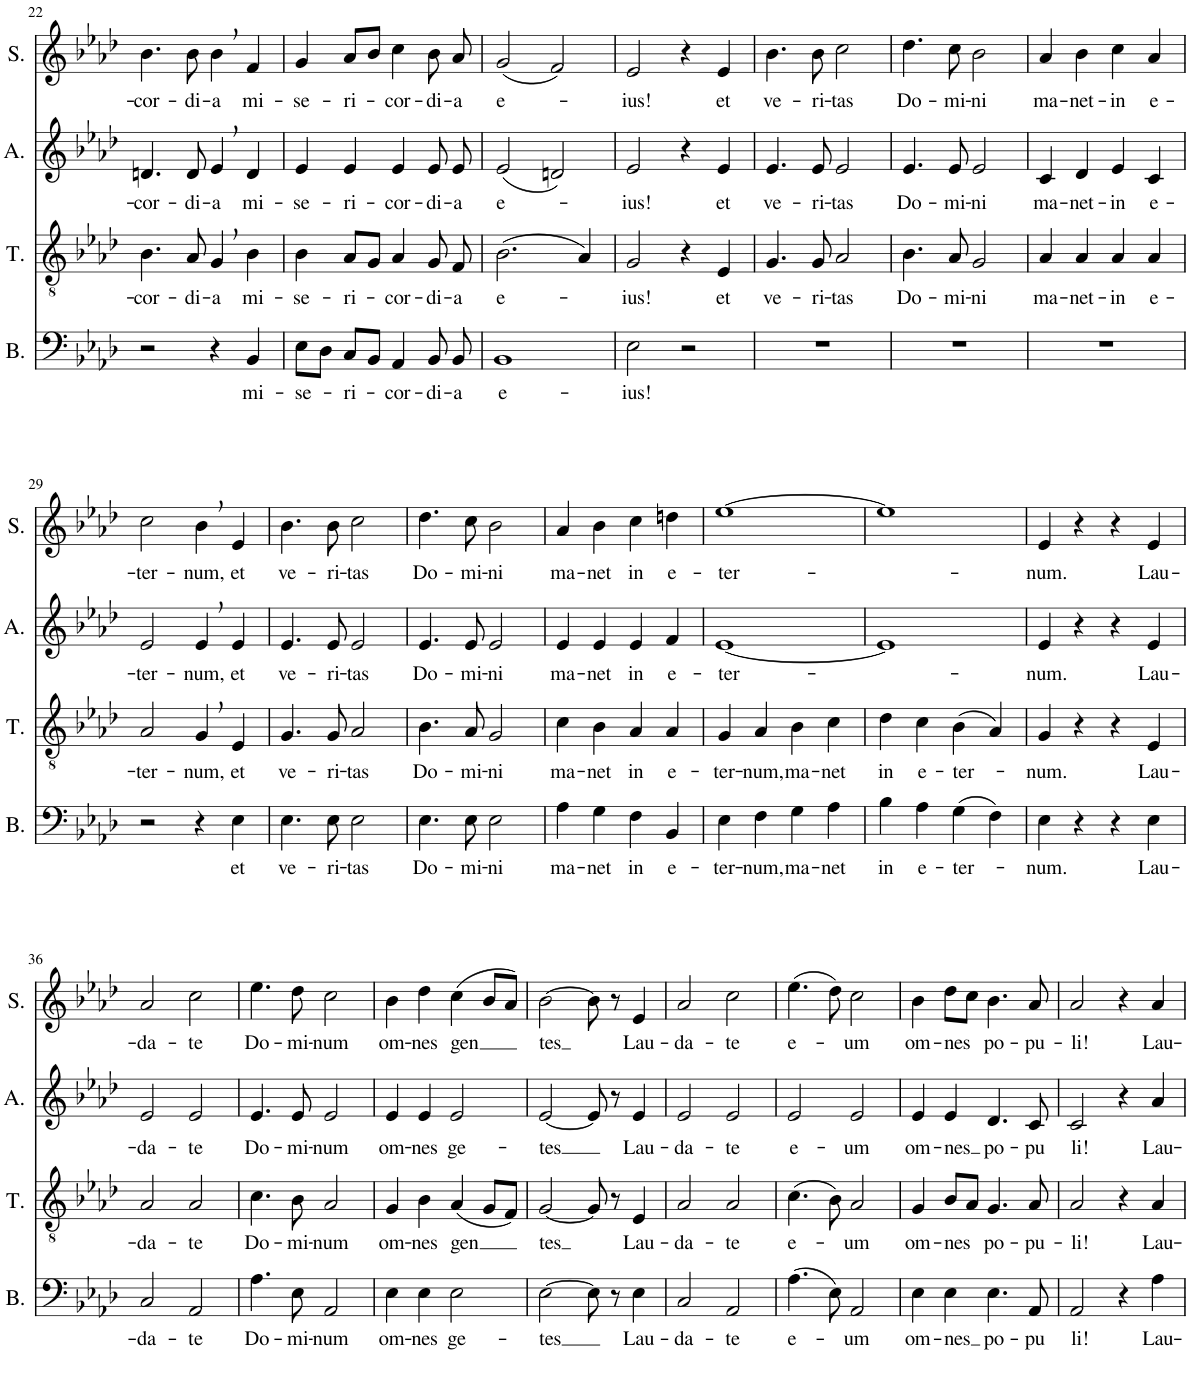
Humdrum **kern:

**kern	**text	**kern	**text	**kern	**text	**kern	**text
*part4	*part4	*part3	*part3	*part2	*part2	*part1	*part1
*staff4	*staff4	*staff3	*staff3	*staff2	*staff2	*staff1	*staff1
*I"B.	*	*I"T.	*	*I"A.	*	*I"S.	*
*I'B.	*	*I'T.	*	*I'A.	*	*I'S.	*
!!LO:PB:g=z
*clefF4	*	*clefGv2	*	*clefG2	*	*clefG2	*
*k[b-e-a-d-]	*	*k[b-e-a-d-]	*	*k[b-e-a-d-]	*	*k[b-e-a-d-]	*
*M4/4	*	*M4/4	*	*M4/4	*	*M4/4	*
=22	=22	=22	=22	=22	=22	=22	=22
!	!	!	!LO:LY:b	!	!LO:LY:b	!	!LO:LY:b
2r	.	4.B-\	-cor-	4.dn/	-cor-	4.b-\	-cor-
!	!	!	!LO:LY:b	!	!LO:LY:b	!	!LO:LY:b
.	.	8A-/	-di-	8d/	-di-	8b-\	-di-
!	!	!	!LO:LY:b	!	!LO:LY:b	!	!LO:LY:b
4r	.	4G,/	-a	4e-,/	-a	4b-,\	-a
!	!LO:LY:b	!	!LO:LY:b	!	!LO:LY:b	!	!LO:LY:b
4BB-/	mi-	4B-\	mi-	4d/	mi-	4f/	mi-
=23	=23	=23	=23	=23	=23	=23	=23
!	!LO:LY:b	!	!LO:LY:b	!	!LO:LY:b	!	!LO:LY:b
8E-\L	-se-	4B-\	-se-	4e-/	-se-	4g/	-se-
8D-\J	.	.	.	.	.	.	.
!	!LO:LY:b	!	!LO:LY:b	!	!LO:LY:b	!	!LO:LY:b
8C/L	-ri-	8A-/L	-ri-	4e-/	-ri-	8a-/L	-ri-
8BB-/J	.	8G/J	.	.	.	8b-/J	.
!	!LO:LY:b	!	!LO:LY:b	!	!LO:LY:b	!	!LO:LY:b
4AA-/	-cor-	4A-/	-cor-	4e-/	-cor-	4cc\	-cor-
!	!LO:LY:b	!	!LO:LY:b	!	!LO:LY:b	!	!LO:LY:b
8BB-/	-di-	8G/	-di-	8e-/L	-di-	8b-\	-di-
!	!LO:LY:b	!	!LO:LY:b	!	!LO:LY:b	!	!LO:LY:b
8BB-/	-a	8F/	-a	8e-/J	-a	8a-/	-a
=24	=24	=24	=24	=24	=24	=24	=24
!	!LO:LY:b	!	!LO:LY:b	!	!LO:LY:b	!	!LO:LY:b
1BB-	e-	(2.B-\	e-	(2e-/	e-	(2g/	e-
.	.	.	.	2dn/)	.	2f/)	.
.	.	4A-/)	.	.	.	.	.
=25	=25	=25	=25	=25	=25	=25	=25
!	!LO:LY:b	!	!LO:LY:b	!	!LO:LY:b	!	!LO:LY:b
2E-\	-ius!	2G/	-ius!	2e-/	-ius!	2e-/	-ius!
2r	.	4r	.	4r	.	4r	.
!	!	!	!LO:LY:b	!	!LO:LY:b	!	!LO:LY:b
.	.	4E-/	et	4e-/	et	4e-/	et
=26	=26	=26	=26	=26	=26	=26	=26
!	!	!	!LO:LY:b	!	!LO:LY:b	!	!LO:LY:b
1r	.	4.G/	ve-	4.e-/	ve-	4.b-\	ve-
!	!	!	!LO:LY:b	!	!LO:LY:b	!	!LO:LY:b
.	.	8G/	-ri-	8e-/	-ri-	8b-\	-ri-
!	!	!	!LO:LY:b	!	!LO:LY:b	!	!LO:LY:b
.	.	2A-/	-tas	2e-/	-tas	2cc\	-tas
=27	=27	=27	=27	=27	=27	=27	=27
!	!	!	!LO:LY:b	!	!LO:LY:b	!	!LO:LY:b
1r	.	4.B-\	Do-	4.e-/	Do-	4.dd-\	Do-
!	!	!	!LO:LY:b	!	!LO:LY:b	!	!LO:LY:b
.	.	8A-/	-mi-	8e-/	-mi-	8cc\	-mi-
!	!	!	!LO:LY:b	!	!LO:LY:b	!	!LO:LY:b
.	.	2G/	-ni	2e-/	-ni	2b-\	-ni
=28	=28	=28	=28	=28	=28	=28	=28
!	!	!	!LO:LY:b	!	!LO:LY:b	!	!LO:LY:b
1r	.	4A-/	ma-	4c/	ma-	4a-/	ma-
!	!	!	!LO:LY:b	!	!LO:LY:b	!	!LO:LY:b
.	.	4A-/	-net-	4d-/	-net-	4b-\	-net-
!	!	!	!LO:LY:b	!	!LO:LY:b	!	!LO:LY:b
.	.	4A-/	-in	4e-/	-in	4cc\	-in
!	!	!	!LO:LY:b	!	!LO:LY:b	!	!LO:LY:b
.	.	4A-/	e-	4c/	e-	4a-/	e-
!!LO:LB:g=z
=29	=29	=29	=29	=29	=29	=29	=29
!	!	!	!LO:LY:b	!	!LO:LY:b	!	!LO:LY:b
2r	.	2A-/	-ter-	2e-/	-ter-	2cc\	-ter-
!	!	!	!LO:LY:b	!	!LO:LY:b	!	!LO:LY:b
4r	.	4G,/	-num,	4e-,/	-num,	4b-,\	-num,
!	!LO:LY:b	!	!LO:LY:b	!	!LO:LY:b	!	!LO:LY:b
4E-\	et	4E-/	et	4e-/	et	4e-/	et
=30	=30	=30	=30	=30	=30	=30	=30
!	!LO:LY:b	!	!LO:LY:b	!	!LO:LY:b	!	!LO:LY:b
4.E-\	ve-	4.G/	ve-	4.e-/	ve-	4.b-\	ve-
!	!LO:LY:b	!	!LO:LY:b	!	!LO:LY:b	!	!LO:LY:b
8E-\	-ri-	8G/	-ri-	8e-/	-ri-	8b-\	-ri-
!	!LO:LY:b	!	!LO:LY:b	!	!LO:LY:b	!	!LO:LY:b
2E-\	-tas	2A-/	-tas	2e-/	-tas	2cc\	-tas
=31	=31	=31	=31	=31	=31	=31	=31
!	!LO:LY:b	!	!LO:LY:b	!	!LO:LY:b	!	!LO:LY:b
4.E-\	Do-	4.B-\	Do-	4.e-/	Do-	4.dd-\	Do-
!	!LO:LY:b	!	!LO:LY:b	!	!LO:LY:b	!	!LO:LY:b
8E-\	-mi-	8A-/	-mi-	8e-/	-mi-	8cc\	-mi-
!	!LO:LY:b	!	!LO:LY:b	!	!LO:LY:b	!	!LO:LY:b
2E-\	-ni	2G/	-ni	2e-/	-ni	2b-\	-ni
=32	=32	=32	=32	=32	=32	=32	=32
!	!LO:LY:b	!	!LO:LY:b	!	!LO:LY:b	!	!LO:LY:b
4A-\	ma-	4c\	ma-	4e-/	ma-	4a-/	ma-
!	!LO:LY:b	!	!LO:LY:b	!	!LO:LY:b	!	!LO:LY:b
4G\	-net	4B-\	-net	4e-/	-net	4b-\	-net
!	!LO:LY:b	!	!LO:LY:b	!	!LO:LY:b	!	!LO:LY:b
4F\	in	4A-/	in	4e-/	in	4cc\	in
!	!LO:LY:b	!	!LO:LY:b	!	!LO:LY:b	!	!LO:LY:b
4BB-/	e-	4A-/	e-	4f/	e-	4ddn\	e-
=33	=33	=33	=33	=33	=33	=33	=33
!	!LO:LY:b	!	!LO:LY:b	!	!LO:LY:b	!	!LO:LY:b
4E-\	-ter-	4G/	-ter-	[1e-	-ter-	[1ee-	-ter-
!	!LO:LY:b	!	!LO:LY:b	!	!	!	!
4F\	-num,	4A-/	-num,	.	.	.	.
!	!LO:LY:b	!	!LO:LY:b	!	!	!	!
4G\	ma-	4B-\	ma-	.	.	.	.
!	!LO:LY:b	!	!LO:LY:b	!	!	!	!
4A-\	-net	4c\	-net	.	.	.	.
=34	=34	=34	=34	=34	=34	=34	=34
!	!LO:LY:b	!	!LO:LY:b	!	!	!	!
4B-\	in	4d-\	in	1e-]	.	1ee-]	.
!	!LO:LY:b	!	!LO:LY:b	!	!	!	!
4A-\	e-	4c\	e-	.	.	.	.
!	!LO:LY:b	!	!LO:LY:b	!	!	!	!
(4G\	-ter-	(4B-\	-ter-	.	.	.	.
4F\)	.	4A-/)	.	.	.	.	.
=35	=35	=35	=35	=35	=35	=35	=35
!	!LO:LY:b	!	!LO:LY:b	!	!LO:LY:b	!	!LO:LY:b
4E-\	-num.	4G/	-num.	4e-/	-num.	4e-/	-num.
4r	.	4r	.	4r	.	4r	.
4r	.	4r	.	4r	.	4r	.
!	!LO:LY:b	!	!LO:LY:b	!	!LO:LY:b	!	!LO:LY:b
4E-\	Lau-	4E-/	Lau-	4e-/	Lau-	4e-/	Lau-
!!LO:LB:g=z
=36	=36	=36	=36	=36	=36	=36	=36
!	!LO:LY:b	!	!LO:LY:b	!	!LO:LY:b	!	!LO:LY:b
2C/	-da-	2A-/	-da-	2e-/	-da-	2a-/	-da-
!	!LO:LY:b	!	!LO:LY:b	!	!LO:LY:b	!	!LO:LY:b
2AA-/	-te	2A-/	-te	2e-/	-te	2cc\	-te
=37	=37	=37	=37	=37	=37	=37	=37
!	!LO:LY:b	!	!LO:LY:b	!	!LO:LY:b	!	!LO:LY:b
4.A-\	Do-	4.c\	Do-	4.e-/	Do-	4.ee-\	Do-
!	!LO:LY:b	!	!LO:LY:b	!	!LO:LY:b	!	!LO:LY:b
8E-\	-mi-	8B-\	-mi-	8e-/	-mi-	8dd-\	-mi-
!	!LO:LY:b	!	!LO:LY:b	!	!LO:LY:b	!	!LO:LY:b
2AA-/	-num	2A-/	-num	2e-/	-num	2cc\	-num
=38	=38	=38	=38	=38	=38	=38	=38
!	!LO:LY:b	!	!LO:LY:b	!	!LO:LY:b	!	!LO:LY:b
4E-\	om-	4G/	om-	4e-/	om-	4b-\	om-
!	!LO:LY:b	!	!LO:LY:b	!	!LO:LY:b	!	!LO:LY:b
4E-\	-nes	4B-\	-nes	4e-/	-nes	4dd-\	-nes
!	!LO:LY:b	!	!LO:LY:b	!	!LO:LY:b	!	!LO:LY:b
2E-\	ge-	(4A-/	gen	2e-/	ge-	(4cc\	gen
.	.	8G/L	.	.	.	8b-/L	.
.	.	8F/J)	.	.	.	8a-/J)	.
=39	=39	=39	=39	=39	=39	=39	=39
!	!LO:LY:b	!	!LO:LY:b	!	!LO:LY:b	!	!LO:LY:b
[2E-\	-tes	[2G/	tes	[2e-/	-tes	[2b-\	tes
8E-\]	.	8G/]	.	8e-/]	.	8b-\]	.
8r	.	8r	.	8r	.	8r	.
!	!LO:LY:b	!	!LO:LY:b	!	!LO:LY:b	!	!LO:LY:b
4E-\	Lau-	4E-/	Lau-	4e-/	Lau-	4e-/	Lau-
=40	=40	=40	=40	=40	=40	=40	=40
!	!LO:LY:b	!	!LO:LY:b	!	!LO:LY:b	!	!LO:LY:b
2C/	-da-	2A-/	-da-	2e-/	-da-	2a-/	-da-
!	!LO:LY:b	!	!LO:LY:b	!	!LO:LY:b	!	!LO:LY:b
2AA-/	-te	2A-/	-te	2e-/	-te	2cc\	-te
=41	=41	=41	=41	=41	=41	=41	=41
!	!LO:LY:b	!	!LO:LY:b	!	!LO:LY:b	!	!LO:LY:b
(4.A-\	e-	(4.c\	e-	2e-/	e-	(4.ee-\	e-
8E-\)	.	8B-\)	.	.	.	8dd-\)	.
!	!LO:LY:b	!	!LO:LY:b	!	!LO:LY:b	!	!LO:LY:b
2AA-/	-um	2A-/	-um	2e-/	-um	2cc\	-um
=42	=42	=42	=42	=42	=42	=42	=42
!	!LO:LY:b	!	!LO:LY:b	!	!LO:LY:b	!	!LO:LY:b
4E-\	om-	4G/	om-	4e-/	om-	4b-\	om-
!	!LO:LY:b	!	!LO:LY:b	!	!LO:LY:b	!	!LO:LY:b
4E-\	-nes	8B-/L	-nes	4e-/	-nes	8dd-\L	-nes
.	.	8A-/J	.	.	.	8cc\J	.
!	!LO:LY:b	!	!LO:LY:b	!	!LO:LY:b	!	!LO:LY:b
4.E-\	po-	4.G/	po-	4.d-/	po-	4.b-\	po-
!	!LO:LY:b	!	!LO:LY:b	!	!LO:LY:b	!	!LO:LY:b
8AA-/	-pu	8A-/	-pu-	8c/	-pu	8a-/	-pu-
=43	=43	=43	=43	=43	=43	=43	=43
!	!LO:LY:b	!	!LO:LY:b	!	!LO:LY:b	!	!LO:LY:b
2AA-/	li!	2A-/	-li!	2c/	li!	2a-/	-li!
4r	.	4r	.	4r	.	4r	.
!	!LO:LY:b	!	!LO:LY:b	!	!LO:LY:b	!	!LO:LY:b
4A-\	Lau-	4A-/	Lau-	4a-/	Lau-	4a-/	Lau-
=	=	=	=	=	=	=	=
*-	*-	*-	*-	*-	*-	*-	*-
